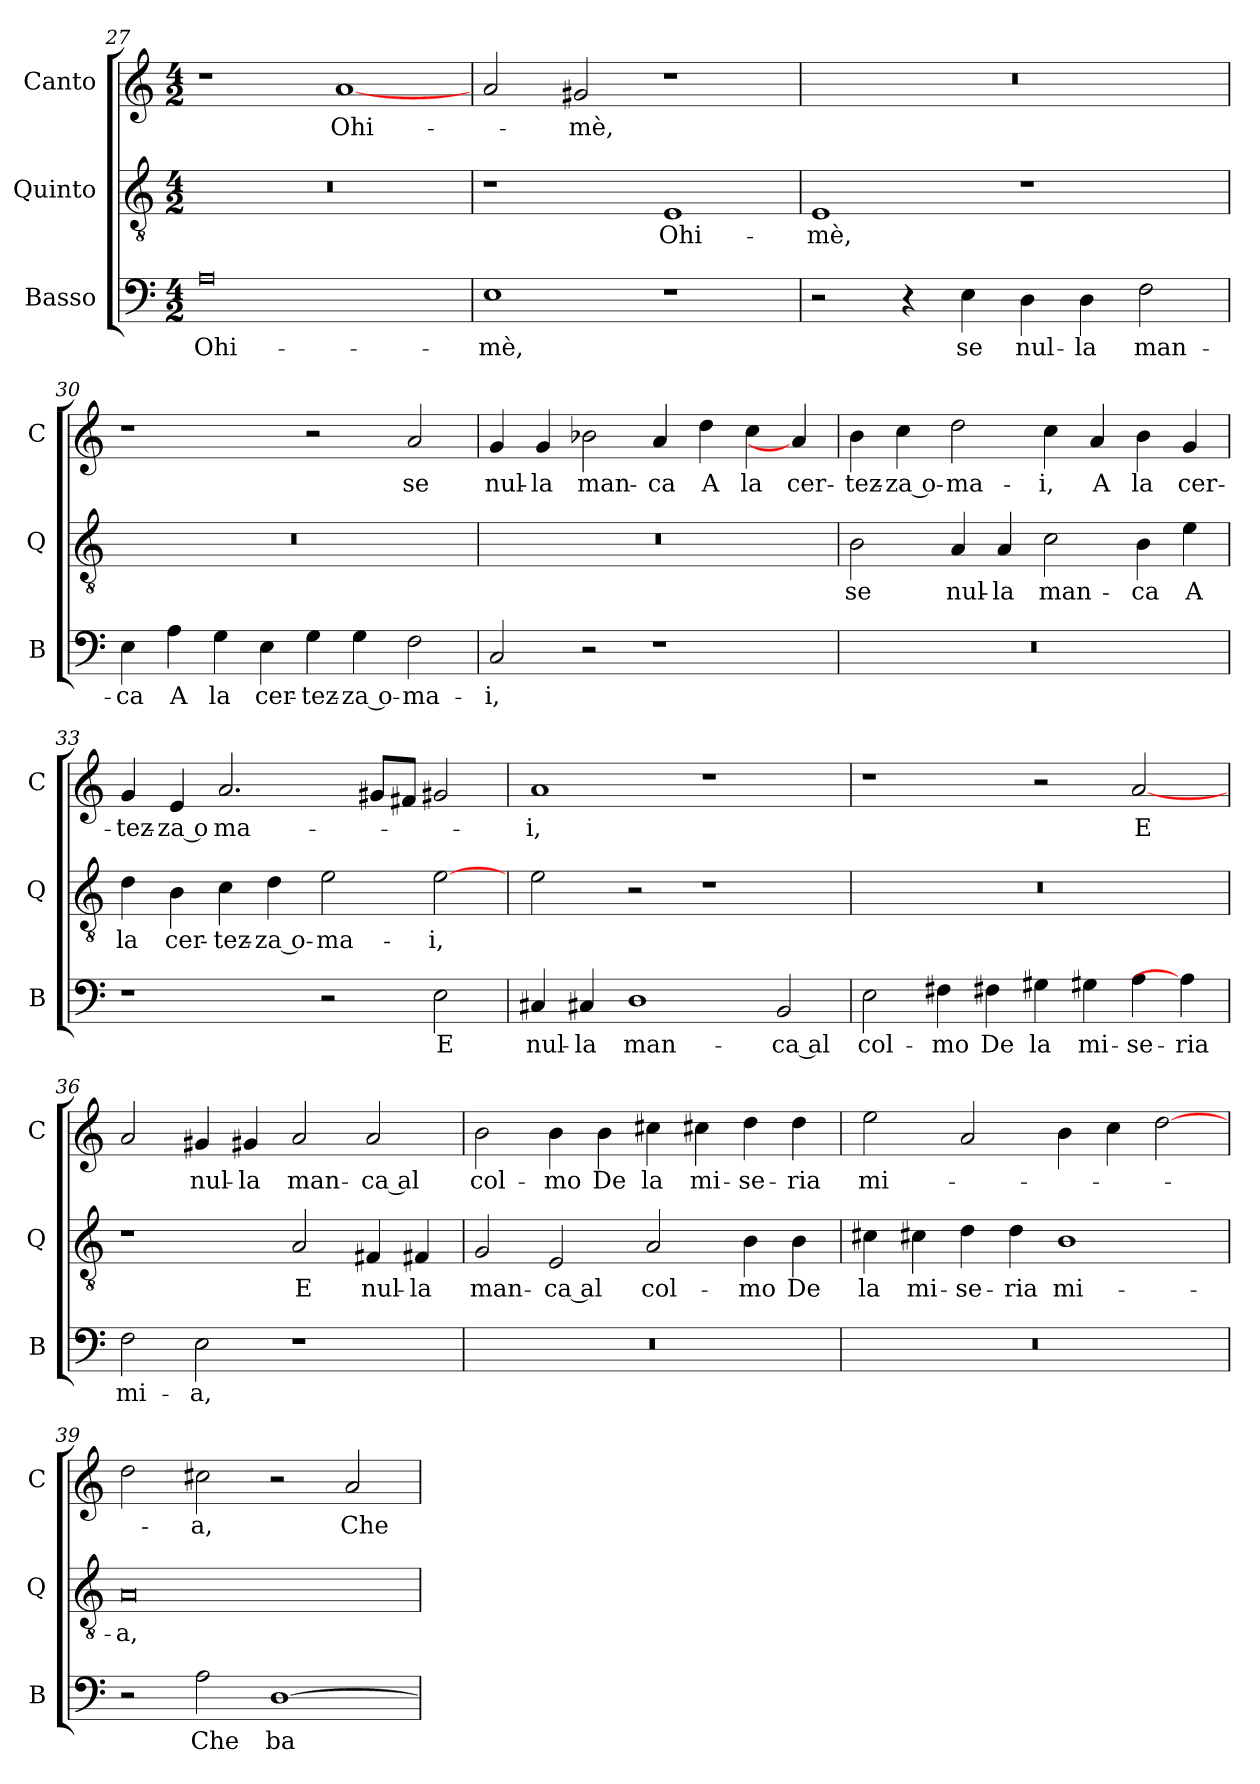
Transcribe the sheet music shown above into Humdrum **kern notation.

**kern	**text	**kern	**text	**kern	**text
*part3	*part3	*part2	*part2	*part1	*part1
*staff3	*staff3	*staff2	*staff2	*staff1	*staff1
*I"Basso	*	*I"Quinto	*	*I"Canto	*
*I'B	*	*I'Q	*	*I'C	*
*clefF4	*	*clefGv2	*	*clefG2	*
*k[]	*	*k[]	*	*k[]	*
*M4/2	*	*M4/2	*	*M4/2	*
=27	=27	=27	=27	=27	=27
0A	Ohi-	0r	.	1r	.
.	.	.	.	[1a	Ohi-
=28	=28	=28	=28	=28	=28
1E	-mè,	1r	.	2a	.
.	.	.	.	2g#X	-mè,
1r	.	1E	Ohi-	1r	.
=29	=29	=29	=29	=29	=29
2r	.	1E	-mè,	0r	.
4r	.	.	.	.	.
4E	se	.	.	.	.
4D	nul-	1r	.	.	.
4D	-la	.	.	.	.
2F	man-	.	.	.	.
=30	=30	=30	=30	=30	=30
4E	-ca	0r	.	1r	.
4A	A	.	.	.	.
4G	la	.	.	.	.
4E	cer-	.	.	.	.
4G	-tez-	.	.	2r	.
4G	-za o-	.	.	.	.
2F	-ma-	.	.	2a	se
=31	=31	=31	=31	=31	=31
2C	-i,	0r	.	4g	nul-
.	.	.	.	4g	-la
2r	.	.	.	2b-X	man-
1r	.	.	.	4a	-ca
.	.	.	.	4dd	A
.	.	.	.	4cc	la
.	.	.	.	4a]	cer-
=32	=32	=32	=32	=32	=32
0r	.	2B	se	4b	-tez-
.	.	.	.	4cc	-za o-
.	.	4A	nul-	2dd	-ma-
.	.	4A	-la	.	.
.	.	2c	man-	4cc	-i,
.	.	.	.	4a	A
.	.	4B	-ca	4b	la
.	.	4e	A	4g	cer-
=33	=33	=33	=33	=33	=33
1r	.	4d	la	4g	-tez-
.	.	4B	cer-	4e	-za o
.	.	4c	-tez-	2.a	ma-
.	.	4d	-za o-	.	.
2r	.	2e	-ma-	.	.
.	.	.	.	8g#XL	.
.	.	.	.	8f#XJ	.
2E	E	[2e	-i,	2g#X	.
=34	=34	=34	=34	=34	=34
4C#X	nul-	2e	.	1a	-i,
4C#X	-la	.	.	.	.
1D	man-	2r	.	.	.
.	.	1r	.	1r	.
2BB	-ca al	.	.	.	.
=35	=35	=35	=35	=35	=35
2E	col-	0r	.	1r	.
4F#X	-mo	.	.	.	.
4F#X	De	.	.	.	.
4G#X	la	.	.	2r	.
4G#X	mi-	.	.	.	.
4A	-se-	.	.	[2a	E
4A]	-ria	.	.	.	.
=36	=36	=36	=36	=36	=36
2F	mi-	1r	.	2a	.
2E	-a,	.	.	4g#X	nul-
.	.	.	.	4g#X	-la
1r	.	2A	E	2a	man-
.	.	4F#X	nul-	2a	-ca al
.	.	4F#X	-la	.	.
=37	=37	=37	=37	=37	=37
0r	.	2G	man-	2b	col-
.	.	2E	-ca al	4b	-mo
.	.	.	.	4b	De
.	.	2A	col-	4cc#X	la
.	.	.	.	4cc#X	mi-
.	.	4B	-mo	4dd	-se-
.	.	4B	De	4dd	-ria
=38	=38	=38	=38	=38	=38
0r	.	4c#X	la	2ee	mi-
.	.	4c#X	mi-	.	.
.	.	4d	-se-	2a	.
.	.	4d	-ria	.	.
.	.	1B	mi-	4b	.
.	.	.	.	4cc	.
.	.	.	.	[2dd	.
=39	=39	=39	=39	=39	=39
2r	.	0A	-a,	2dd	.
2A	Che	.	.	2cc#X	-a,
[1D	ba-	.	.	2r	.
.	.	.	.	2a	Che
=	=	=	=	=	=
*-	*-	*-	*-	*-	*-
